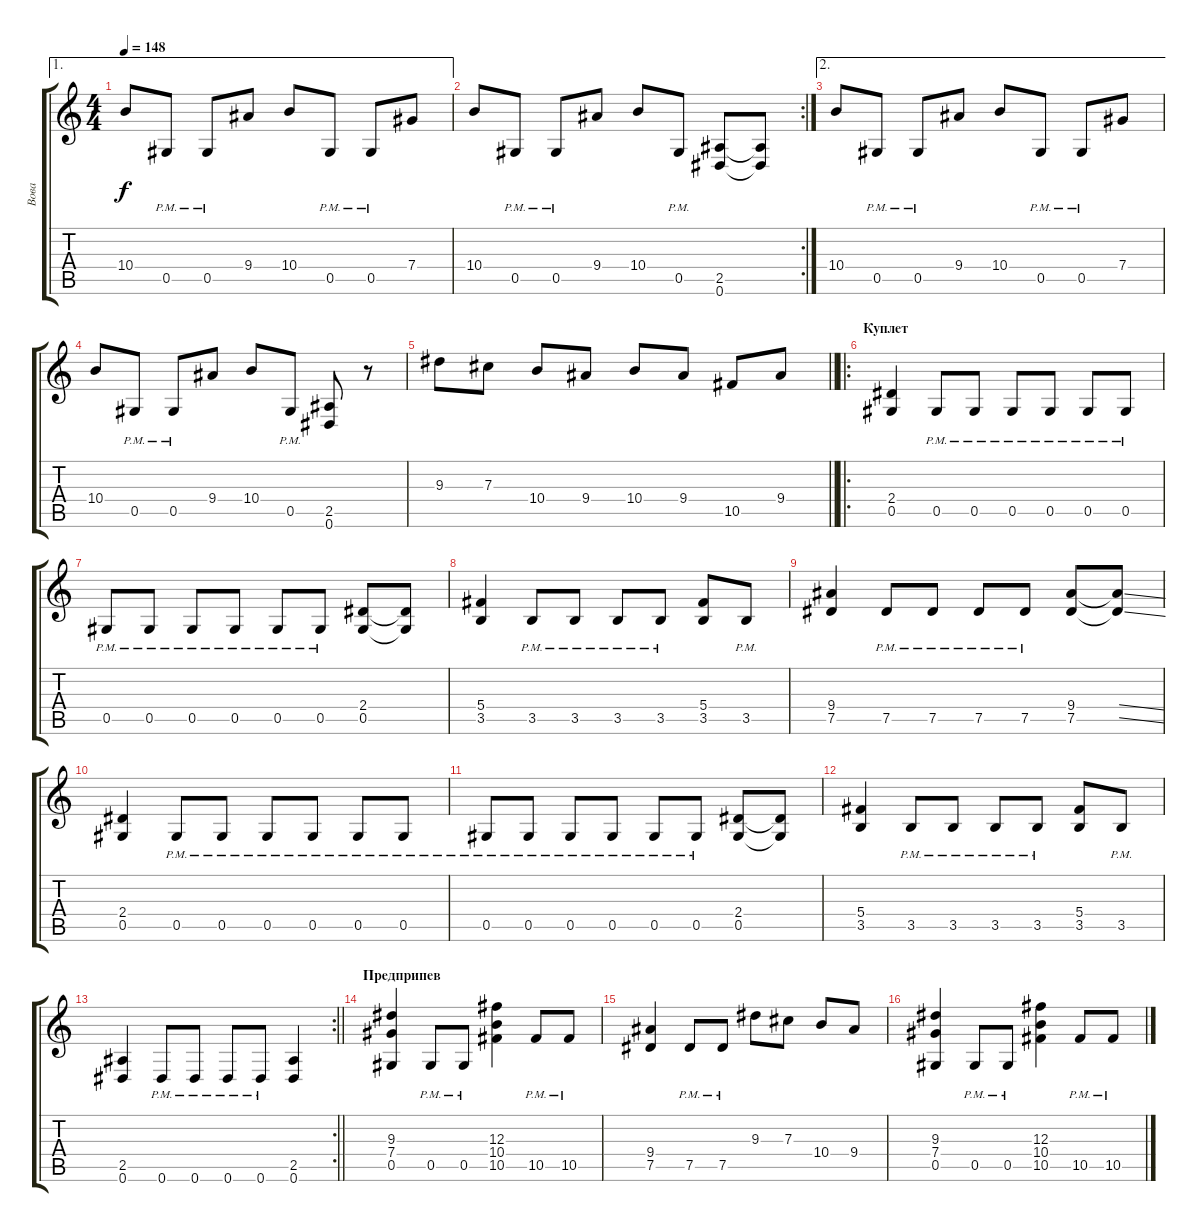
\track ("Вова" "Вова") {instrument distortionguitar}
\staff {score tabs}
\tuning (Eb4 Bb3 Gb3 Db3 Ab2 Eb2) {hide}
\ae 1
\ts (4 4)
\tempo 148
\clef g2
\ks c
10.4.8{dy f} 0.5{pm}.8 0.5{pm}.8 9.4.8 10.4.8 0.5{pm}.8 0.5{pm}.8 7.4.8 |
\rc 2
10.4.8 0.5{pm}.8 0.5{pm}.8 9.4.8 10.4.8 0.5{pm}.8 (2.5 0.6).8 (2.5{t} 0.6{t}).8 |
\ae 2
10.4.8 0.5{pm}.8 0.5{pm}.8 9.4.8 10.4.8 0.5{pm}.8 0.5{pm}.8 7.4.8 |
10.4.8 0.5{pm}.8 0.5{pm}.8 9.4.8 10.4.8 0.5{pm}.8 (2.5 0.6).8 r.8 |
\barLineRight lightlight
9.3.8 7.3.8 10.4.8 9.4.8 10.4.8 9.4.8 10.5.8 9.4.8 |
\ro
\section ("" "Куплет")
(2.4 0.5).4 0.5{pm}.8 0.5{pm}.8 0.5{pm}.8 0.5{pm}.8 0.5{pm}.8 0.5{pm}.8 |
0.5{pm}.8 0.5{pm}.8 0.5{pm}.8 0.5{pm}.8 0.5{pm}.8 0.5{pm}.8 (2.4 0.5).8 (2.4{t} 0.5{t}).8 |
(5.4 3.5).4 3.5{pm}.8 3.5{pm}.8 3.5{pm}.8 3.5{pm}.8 (5.4 3.5).8 3.5{pm}.8 |
(9.4 7.5).4 7.5{pm}.8 7.5{pm}.8 7.5{pm}.8 7.5{pm}.8 (9.4 7.5).8 (9.4{ss t} 7.5{ss t}).8 |
(2.4 0.5).4 0.5{pm}.8 0.5{pm}.8 0.5{pm}.8 0.5{pm}.8 0.5{pm}.8 0.5{pm}.8 |
0.5{pm}.8 0.5{pm}.8 0.5{pm}.8 0.5{pm}.8 0.5{pm}.8 0.5{pm}.8 (2.4 0.5).8 (2.4{t} 0.5{t}).8 |
(5.4 3.5).4 3.5{pm}.8 3.5{pm}.8 3.5{pm}.8 3.5{pm}.8 (5.4 3.5).8 3.5{pm}.8 |
\rc 2
\barLineRight lightlight
(2.5 0.6).4 0.6{pm}.8 0.6{pm}.8 0.6{pm}.8 0.6{pm}.8 (2.5 0.6).4 |
\section ("" "Предприпев")
(9.3 7.4 0.5).4 0.5{pm}.8 0.5{pm}.8 (12.3 10.4 10.5).4 10.5{pm}.8 10.5{pm}.8 |
(9.4 7.5).4 7.5{pm}.8 7.5{pm}.8 9.3.8 7.3.8 10.4.8 9.4.8 |
(9.3 7.4 0.5).4 0.5{pm}.8 0.5{pm}.8 (12.3 10.4 10.5).4 10.5{pm}.8 10.5{pm}.8
